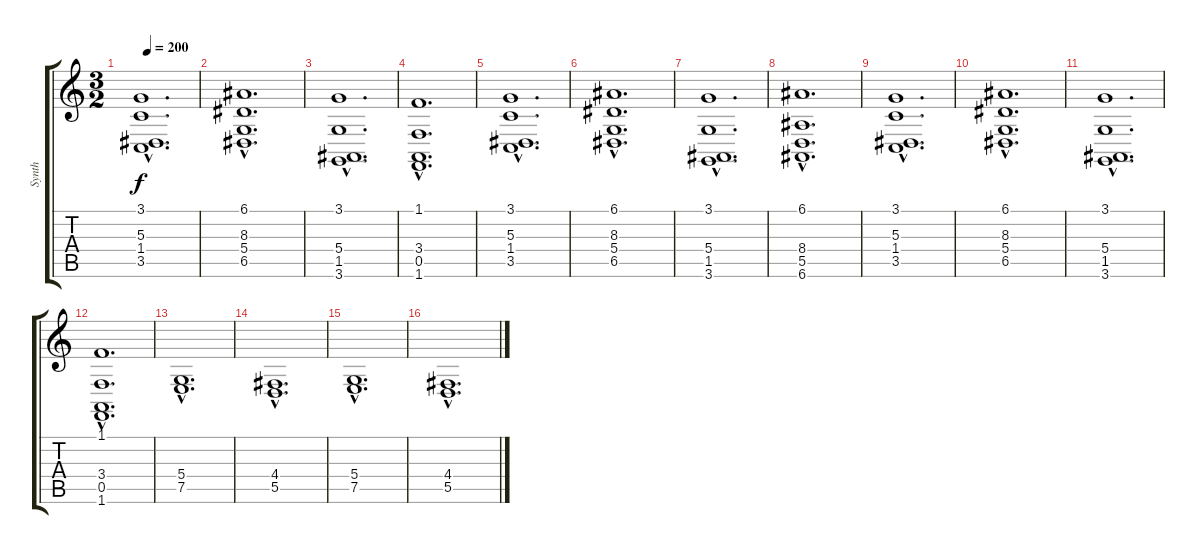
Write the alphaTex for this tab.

\track ("Synth" "Synth") {instrument choiraahs}
\staff {score tabs}
\tuning (E4 B3 G3 D3 A2 E2) {hide}
\ts (3 2)
\tempo 200
\clef g2
\ks c
(3.1{hac} 5.3{hac} 1.4{hac} 3.5{hac}).1{d dy f} |
(6.1{hac} 8.3{hac} 5.4{hac} 6.5{hac}).1{d} |
(3.1{hac} 5.4{hac} 1.5{hac} 3.6{hac}).1{d} |
(1.1{hac} 3.4{hac} 0.5{hac} 1.6{hac}).1{d} |
(3.1{hac} 5.3{hac} 1.4{hac} 3.5{hac}).1{d} |
(6.1{hac} 8.3{hac} 5.4{hac} 6.5{hac}).1{d} |
(3.1{hac} 5.4{hac} 1.5{hac} 3.6{hac}).1{d} |
(6.1{hac} 8.4{hac} 5.5{hac} 6.6{hac}).1{d} |
(3.1{hac} 5.3{hac} 1.4{hac} 3.5{hac}).1{d} |
(6.1{hac} 8.3{hac} 5.4{hac} 6.5{hac}).1{d} |
(3.1{hac} 5.4{hac} 1.5{hac} 3.6{hac}).1{d} |
(1.1{hac} 3.4{hac} 0.5{hac} 1.6{hac}).1{d} |
(5.4{hac} 7.5{hac}).1{d} |
(4.4{hac} 5.5{hac}).1{d} |
(5.4{hac} 7.5{hac}).1{d} |
(4.4{hac} 5.5{hac}).1{d}
